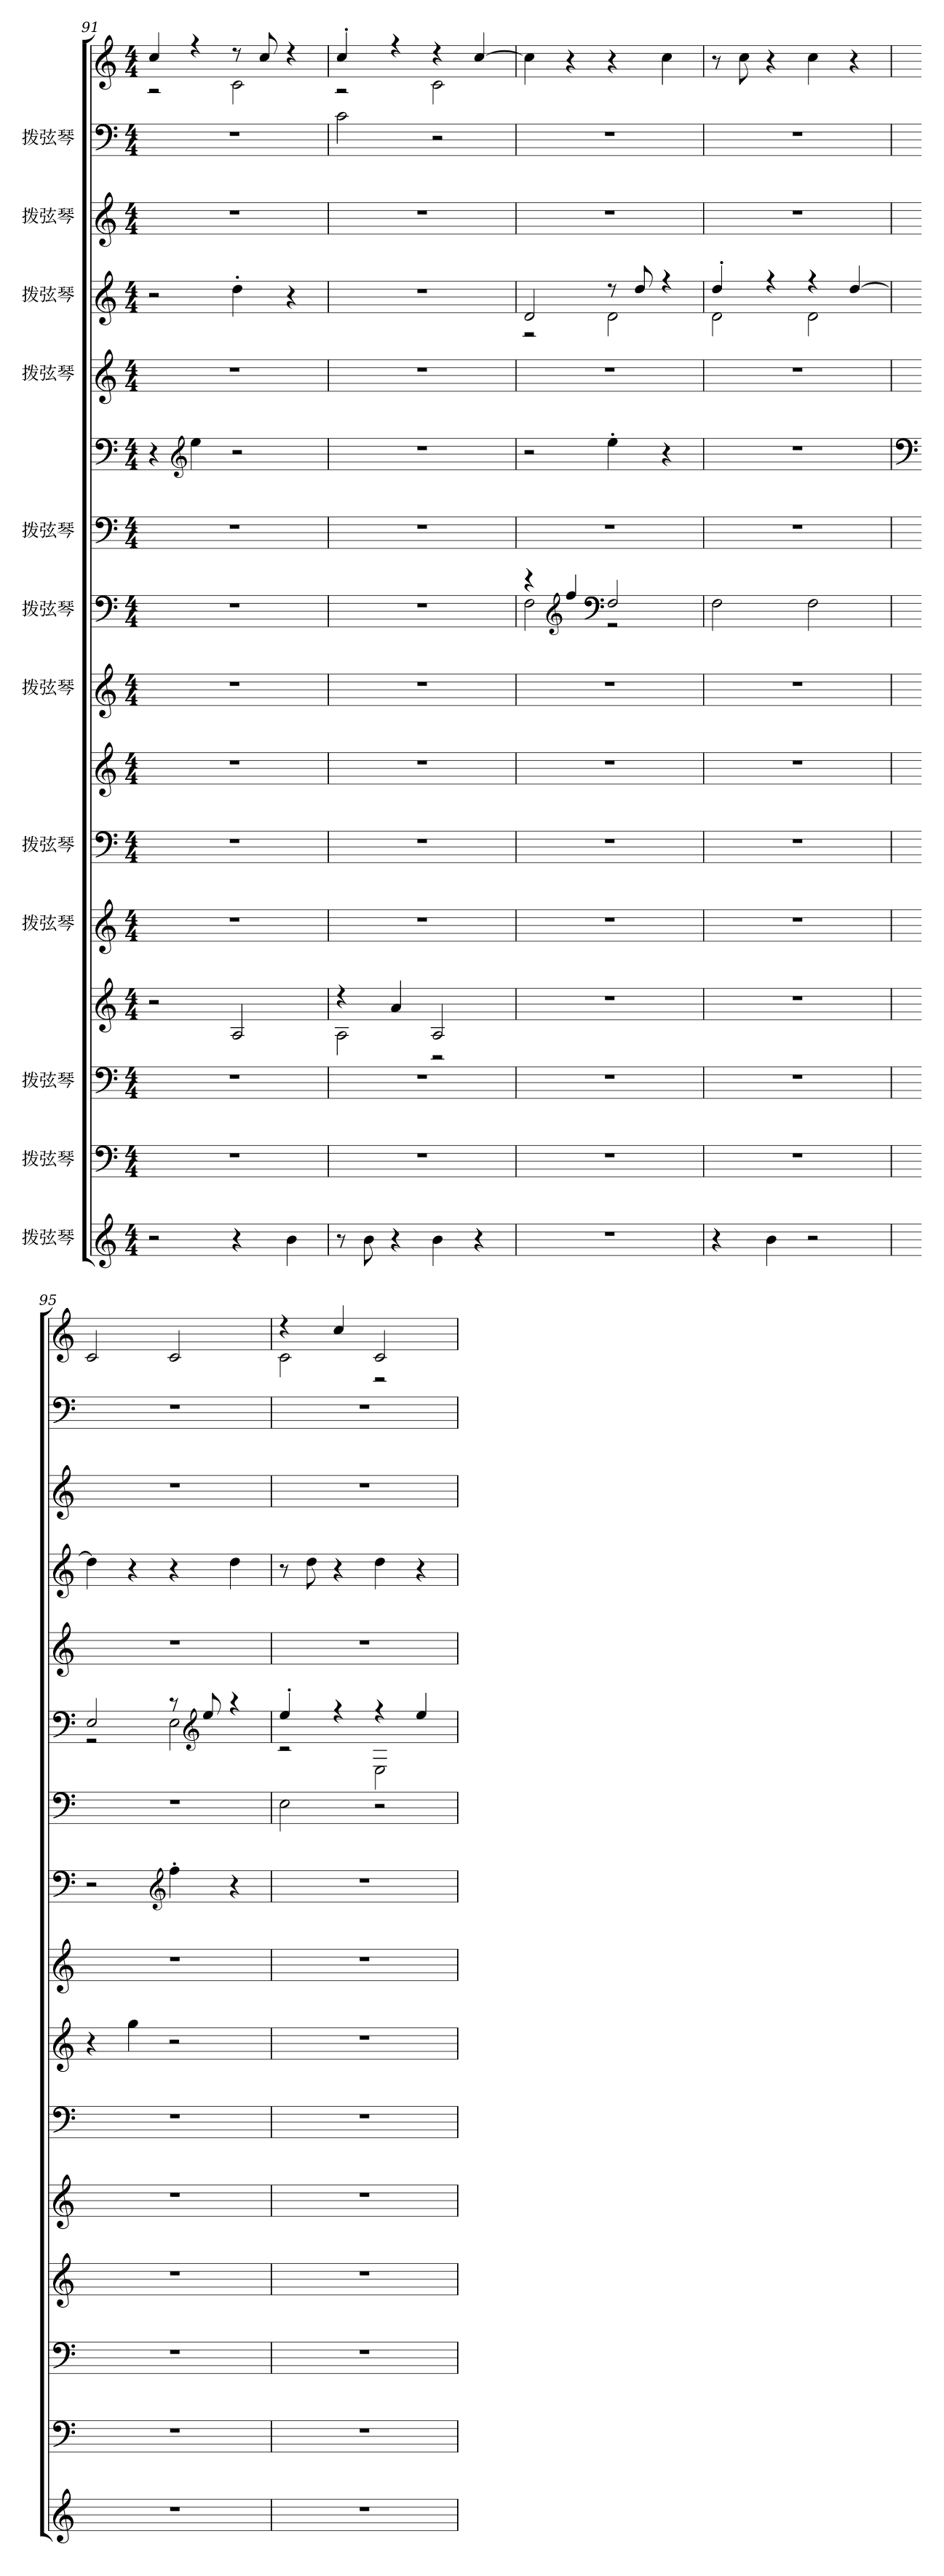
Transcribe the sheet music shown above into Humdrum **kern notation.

**kern	**kern	**kern	**kern	**kern	**kern	**kern	**kern	**kern	**kern	**kern	**kern	**kern	**kern	**kern	**kern
*part12	*part11	*part10	*part10	*part9	*part8	*part8	*part7	*part6	*part5	*part5	*part4	*part3	*part2	*part1	*part1
*staff16	*staff15	*staff14	*staff13	*staff12	*staff11	*staff10	*staff9	*staff8	*staff7	*staff6	*staff5	*staff4	*staff3	*staff2	*staff1
*I"拨弦琴	*I"拨弦琴	*I"拨弦琴	*	*I"拨弦琴	*I"拨弦琴	*	*I"拨弦琴	*I"拨弦琴	*I"拨弦琴	*	*I"拨弦琴	*I"拨弦琴	*I"拨弦琴	*I"拨弦琴	*
*clefG2	*clefF4	*clefF4	*clefG2	*clefG2	*clefF4	*clefG2	*clefG2	*clefF4	*clefF4	*clefF4	*clefG2	*clefG2	*clefG2	*clefF4	*clefG2
*k[]	*k[]	*k[]	*k[]	*k[]	*k[]	*k[]	*k[]	*k[]	*k[]	*k[]	*k[]	*k[]	*k[]	*k[]	*k[]
*M4/4	*M4/4	*M4/4	*M4/4	*M4/4	*M4/4	*M4/4	*M4/4	*M4/4	*M4/4	*M4/4	*M4/4	*M4/4	*M4/4	*M4/4	*M4/4
=91	=91	=91	=91	=91	=91	=91	=91	=91	=91	=91	=91	=91	=91	=91	=91
*	*	*	*	*	*	*	*	*	*	*	*	*	*	*	*^
2r	1r	1r	2r	1r	1r	1r	1r	1r	1r	4r	1r	2r	1r	1r	4cc/	2r
*	*	*	*	*	*	*	*	*	*	*clefG2	*	*	*	*	*	*
.	.	.	.	.	.	.	.	.	.	4ee\	.	.	.	.	4r	.
4r	.	.	2A/	.	.	.	.	.	.	2r	.	4dd'\	.	.	8r	2c\
.	.	.	.	.	.	.	.	.	.	.	.	.	.	.	8cc/	.
4b\	.	.	.	.	.	.	.	.	.	.	.	4r	.	.	4r	.
=92	=92	=92	=92	=92	=92	=92	=92	=92	=92	=92	=92	=92	=92	=92	=92	=92
*	*	*	*^	*	*	*	*	*	*	*	*	*	*	*	*	*
8r	1r	1r	4r	2A\	1r	1r	1r	1r	1r	1r	1r	1r	1r	1r	2c\	4cc'/	2r
8b\	.	.	.	.	.	.	.	.	.	.	.	.	.	.	.	.	.
4r	.	.	4a/	.	.	.	.	.	.	.	.	.	.	.	.	4r	.
4b\	.	.	2A/	2r	.	.	.	.	.	.	.	.	.	.	2r	4r	2c\
4r	.	.	.	.	.	.	.	.	.	.	.	.	.	.	.	[4cc/	.
*	*	*	*v	*v	*	*	*	*	*	*	*	*	*	*	*	*v	*v
=93	=93	=93	=93	=93	=93	=93	=93	=93	=93	=93	=93	=93	=93	=93	=93
*	*	*	*	*	*	*	*	*^	*	*	*	*^	*	*	*
1r	1r	1r	1r	1r	1r	1r	1r	4r	2F\	1r	2r	1r	2d/	2r	1r	1r	4cc\]
*	*	*	*	*	*	*	*	*clefG2	*	*	*	*	*	*	*	*	*
.	.	.	.	.	.	.	.	4ff/	.	.	.	.	.	.	.	.	4r
*	*	*	*	*	*	*	*	*clefF4	*	*	*	*	*	*	*	*	*
.	.	.	.	.	.	.	.	2F/	2r	.	4ee'\	.	8r	2d\	.	.	4r
.	.	.	.	.	.	.	.	.	.	.	.	.	8dd/	.	.	.	.
.	.	.	.	.	.	.	.	.	.	.	4r	.	4r	.	.	.	4cc\
*	*	*	*	*	*	*	*	*v	*v	*	*	*	*	*	*	*	*
!!LO:PB:g=z
=94	=94	=94	=94	=94	=94	=94	=94	=94	=94	=94	=94	=94	=94	=94	=94	=94
4r	1r	1r	1r	1r	1r	1r	1r	2F\	1r	1r	1r	4dd'/	2d\	1r	1r	8r
.	.	.	.	.	.	.	.	.	.	.	.	.	.	.	.	8cc\
4b\	.	.	.	.	.	.	.	.	.	.	.	4r	.	.	.	4r
2r	.	.	.	.	.	.	.	2F\	.	.	.	4r	2d\	.	.	4cc\
.	.	.	.	.	.	.	.	.	.	.	.	[4dd/	.	.	.	4r
*	*	*	*	*	*	*	*	*	*	*	*	*v	*v	*	*	*
=95	=95	=95	=95	=95	=95	=95	=95	=95	=95	=95	=95	=95	=95	=95	=95
*	*	*	*	*	*	*	*	*	*	*clefF4	*	*	*	*	*
*	*	*	*	*	*	*	*	*	*	*^	*	*	*	*	*
1r	1r	1r	1r	1r	1r	4r	1r	2r	1r	2E/	2r	1r	4dd\]	1r	1r	2c/
.	.	.	.	.	.	4gg\	.	.	.	.	.	.	4r	.	.	.
*	*	*	*	*	*	*	*	*clefG2	*	*	*	*	*	*	*	*
.	.	.	.	.	.	2r	.	4ff'\	.	8r	2E\	.	4r	.	.	2c/
*	*	*	*	*	*	*	*	*	*	*clefG2	*	*	*	*	*	*
.	.	.	.	.	.	.	.	.	.	8ee/	.	.	.	.	.	.
.	.	.	.	.	.	.	.	4r	.	4r	.	.	4dd\	.	.	.
=96	=96	=96	=96	=96	=96	=96	=96	=96	=96	=96	=96	=96	=96	=96	=96	=96
*	*	*	*	*	*	*	*	*	*	*	*	*	*	*	*	*^
1r	1r	1r	1r	1r	1r	1r	1r	1r	2E\	4ee'/	2r	1r	8r	1r	1r	4r	2c\
.	.	.	.	.	.	.	.	.	.	.	.	.	8dd\	.	.	.	.
.	.	.	.	.	.	.	.	.	.	4r	.	.	4r	.	.	4cc/	.
.	.	.	.	.	.	.	.	.	2r	4r	2E\	.	4dd\	.	.	2c/	2r
.	.	.	.	.	.	.	.	.	.	4ee/	.	.	4r	.	.	.	.
*	*	*	*	*	*	*	*	*	*	*v	*v	*	*	*	*	*v	*v
=	=	=	=	=	=	=	=	=	=	=	=	=	=	=	=
*-	*-	*-	*-	*-	*-	*-	*-	*-	*-	*-	*-	*-	*-	*-	*-
